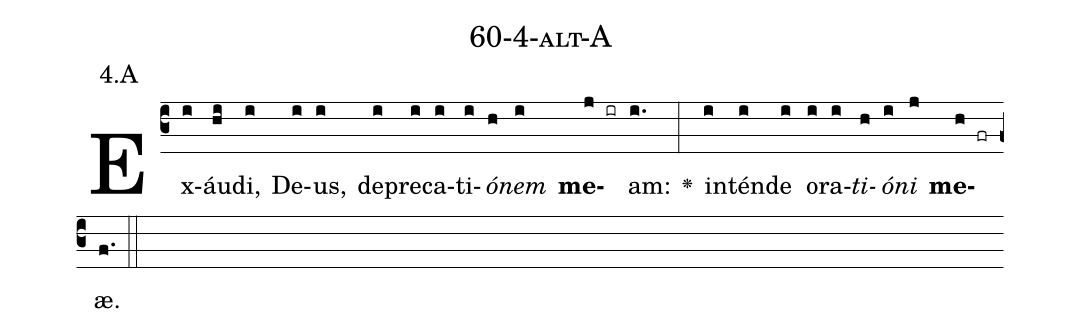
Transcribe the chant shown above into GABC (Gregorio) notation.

name: 60-4-alt-A;
annotation: 4.A;
%%
(c3)Ex(i)áu(hi)di,(i) De(i)us,(i) de(i)pre(i)ca(i)ti(i)<i>ó</i>(h)<i>nem</i>(i) <b>me</b>(j ir)am:(i.) <v>\greheightstar</v>(:) in(i)tén(i)de(i) o(i)ra(i)<i>ti</i>(h)<i>ó</i>(i)<i>ni</i>(j) <b>me</b>(h fr)æ.(f.) (::)


%E(i) u(h) o(i) u(j) a(h) e.(f.) (::)
